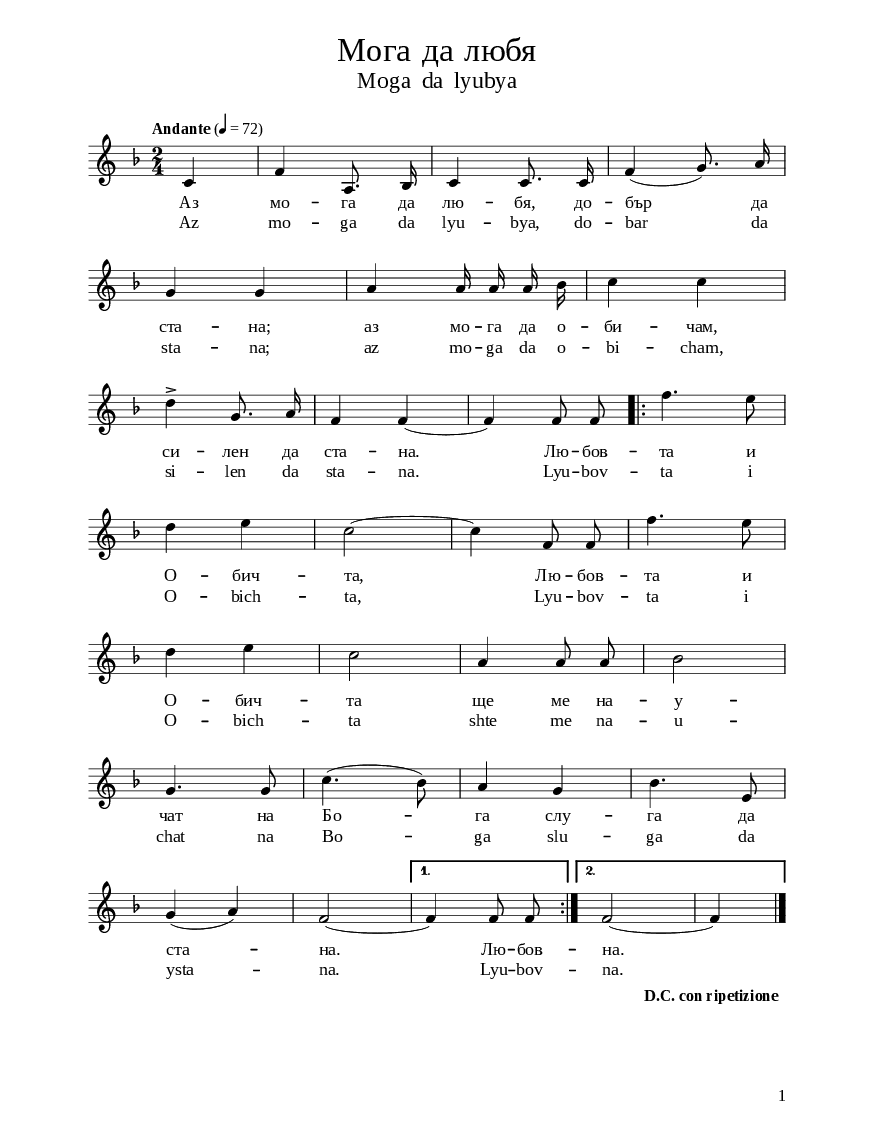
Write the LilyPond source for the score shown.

\version "2.20.0"

\paper {
  #(set-paper-size "a5")
}

\bookpart {
  \paper {
    print-all-headers = ##t
    print-page-number = ##t
    print-first-page-number = ##t

    % put page numbers on the bottom
    oddHeaderMarkup = \markup ""
    evenHeaderMarkup = \markup ""
    oddFooterMarkup = \markup
    \fill-line {
      ""
      \on-the-fly #print-page-number-check-first \fromproperty #'page:page-number-string
    }
    evenFooterMarkup = \markup
    \fill-line {
      \on-the-fly #print-page-number-check-first \fromproperty #'page:page-number-string
      ""
    }

    left-margin = 1.5\cm
    right-margin = 1.5\cm
    top-margin = 1.6\cm
    bottom-margin = 1.2\cm
    ragged-bottom = ##t % do not spread the staves to fill the whole vertical space

    % change lyrics and titles font (affects notes also)
    fonts =
    #(make-pango-font-tree
      "Times New Roman"
      "DejaVu Sans"
      "DejaVu Sans Mono"
      (/ (* staff-height pt) 3.6))

    % change distance between staves
    system-system-spacing =
    #'((basic-distance . 12)
       (minimum-distance . 6)
       (padding . 1)
       (stretchability . 12))
  }

  \header {
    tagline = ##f
  }

  \score{
    \layout {
      indent = 0.0\cm % remove first line indentation
      %ragged-last = ##t % do not spread last line to fill the whole space
      \context {
        \Score
        \omit BarNumber %remove bar numbers
      } % context

      \context {
        % change staff size
        \Staff
        fontSize = #+0 % affects notes size only
        \override StaffSymbol #'staff-space = #(magstep -3)
        \override StaffSymbol #'thickness = #0.5
        \override BarLine #'hair-thickness = #1
        %\override StaffSymbol #'ledger-line-thickness = #'(0 . 0)
      }

      \context {
        % adjust space between staff and lyrics and between the two lyric lines
        \Lyrics
        \override VerticalAxisGroup.nonstaff-relatedstaff-spacing = #'((basic-distance . 4.5))
        \override VerticalAxisGroup.nonstaff-nonstaff-spacing = #'((minimum-distance . 2))
      }
    } % layout

    \new Voice \relative c' {
      \clef treble
      \key f \major
      \time 2/4
      \tempo \markup {
        % make tempo note smaller
        \concat {
          "Andante" \normal-text { " (" }
          \teeny \general-align #Y #DOWN \note #"4" #0.8
          \normal-text { " = 72)" }
        }
      }
      \autoBeamOff

      \partial 4

      c4 | % 2
      f4 a,8. bes16 | % 3
      c4 c8. c16 | % 4
      f4 ( g8. ) a16 | \break |% 5
      g4 g4 | % 6
      a4 a16 a16 a16  bes16
      % 7
      c4  c4 | \break | % 8
      d4 -> g,8. a16 | % 9
      f4 f4 ~ |
      f4 f8 f8 \repeat volta 2 \relative c {
        | % 11
        f''4.  e8 | \break |% 12
        d4  e4 | % 13
        c2 ~ | % 14
        c4 f,8 f8 | % 15
        f'4.  e8 | \break |% 16
        d4  e4 | % 17
        c2  | % 18
        a4 a8 a8 | % 19
        bes2 | \break |
        g4. g8 | % 21
        c4. (  bes8 ) | % 22
        a4 g4 | % 23
        bes4. e,8  |\break  % 24
        g4 ( a4 ) f2~
      }
      \alternative {
       { f4 f8 f8  | }
        { f2~ f4 }
       }
       \bar "|."
    }
    \addlyrics {
  Аз мо -- га да лю -- бя, до -- бър
  да ста -- на; аз мо -- га да
  о -- би -- чам, си -- лен да ста --
  на.  Лю -- бов -- та и О -- бич --
  та,  Лю -- бов -- та и О -- бич --
  та ще ме на -- у -- чат на Бо
  -- га слу -- га да ста -- на.
  Лю -- бов -- на.
  }
  \addlyrics {
      Az mo -- ga da lyu -- bya, do -- bar
   da sta -- na; az mo -- ga da
  o -- bi -- cham, si -- len da sta --
  na.  Lyu -- bov -- ta i O -- bich --
  ta,  Lyu -- bov -- ta i O -- bich --
  ta shte me na -- u -- chat na Bo
  -- ga slu -- ga da ysta -- na.
  Lyu -- bov -- na.
  }

    \header {
      title = \markup \column \normal-text \fontsize #2.5 {
        \center-align
        \line { Мога да любя }
        \vspace #-0.6
        \center-align
        \line \fontsize #-3 { Moga da lyubya }
        \vspace #-0.8
        \center-align
        \line \fontsize #-3 { " " }
      }
    }

    \midi{}

  } % score

  \markup \halign #-9.3 \raise #3 \override #'(baseline-skip . 2) {
    \column  {
      \line \right-align {
        \bold  { "D.C. con ripetizione" }
      }
    }
  }

  \pageBreak

  % include foreign translation(s) of the song
  \version "2.20.0"

\markup \fill-line { \fontsize #6 "Ich kann lieben" }
\markup \null
\markup \null
\markup \fontsize #+2.5 {
  \hspace #10
  \override #'(baseline-skip . 2)

  \column {
    \line { " " }
    \line { " "Ich kann lieben (ljubia), }
    \line { " "   damit ich gut werde, }

    \line { " "ich kann lieben (obitscham), }
    \line { " "       damit ich stark werde.}
    \line { " "  Die Liebe (ljubovta) und die Liebe (obitschta) werden mich lehren, }

    \line { " " ein Diener Gottes zu werden.}


  }


}


} % bookpart
